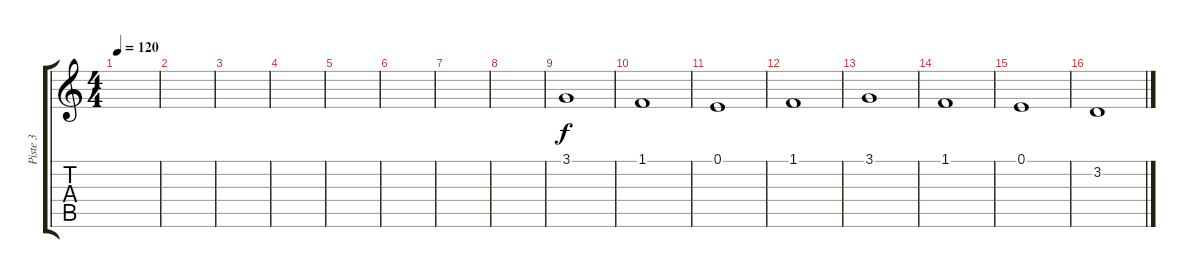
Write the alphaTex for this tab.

\track ("Piste 3" "Piste 3") {instrument synthvoice}
\staff {score tabs}
\tuning (E4 B3 G3 D3 A2 E2) {hide}
\ts (4 4)
\tempo 120
\clef g2
\ks c
|
|
|
|
|
|
|
|
3.1.1 |
1.1.1 |
0.1.1 |
1.1.1 |
3.1.1 |
1.1.1 |
0.1.1 |
3.2.1
